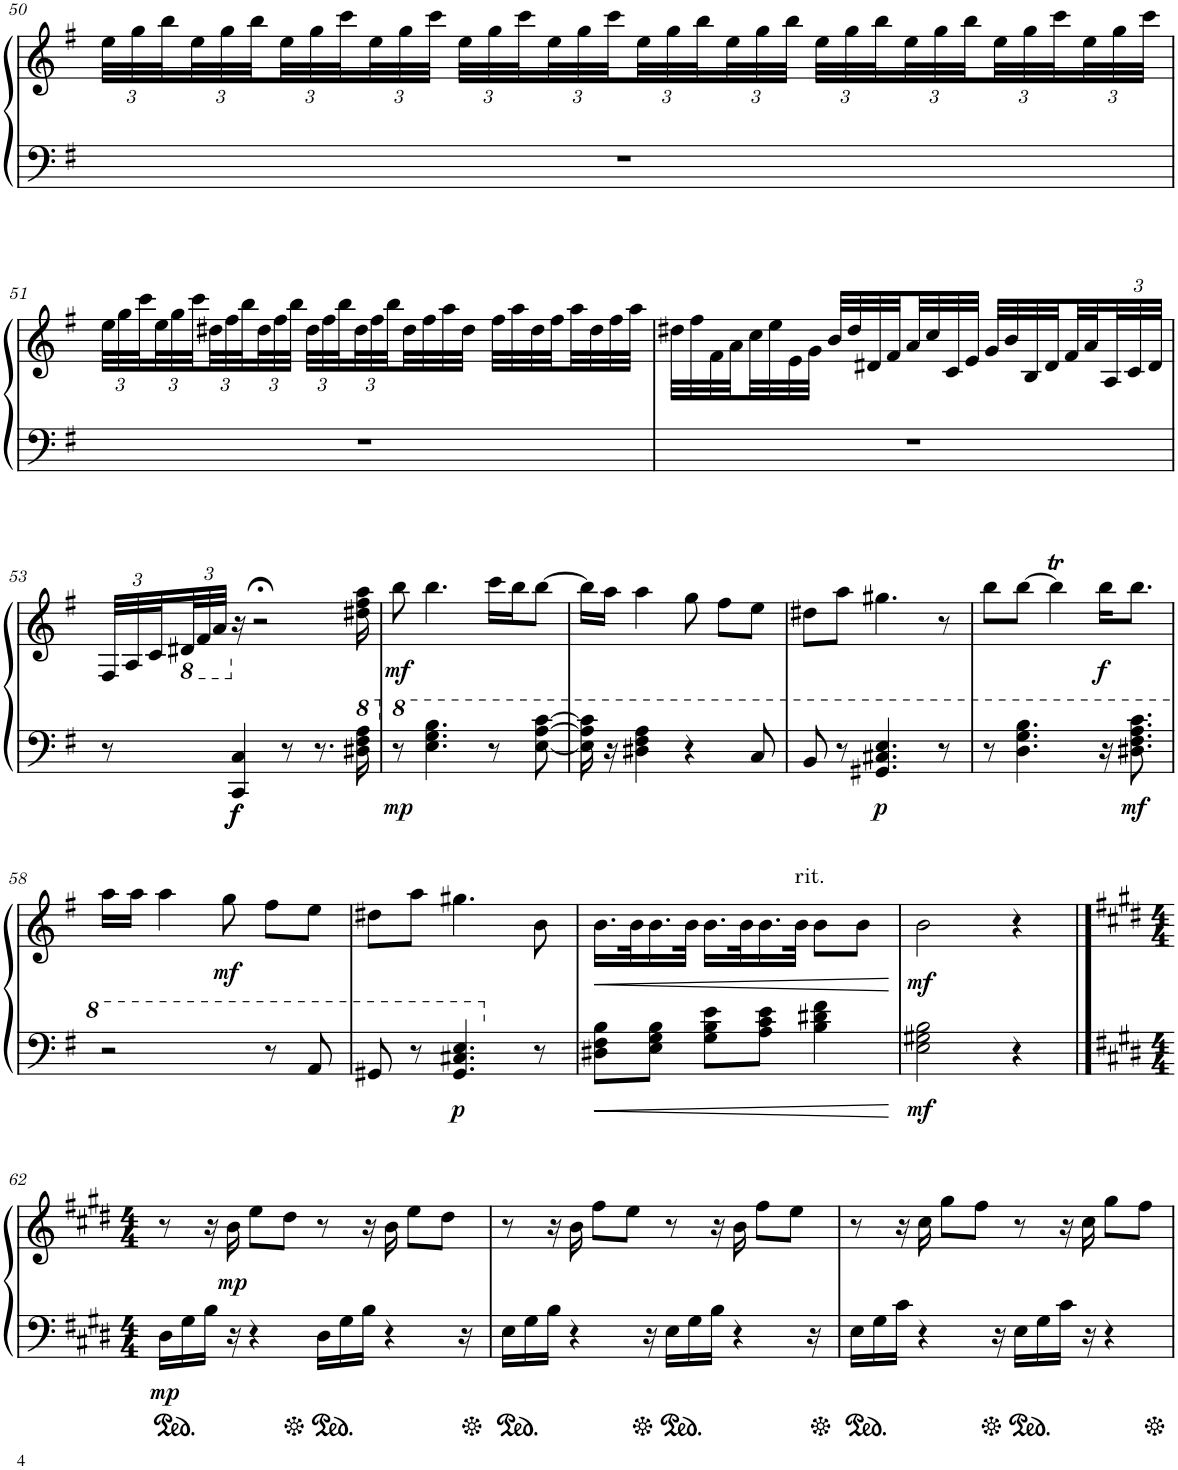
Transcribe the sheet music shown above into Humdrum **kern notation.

**kern	**kern	**dynam
*part1	*part1	*part1
*staff2	*staff1	*staff1/2
*I"Piano	*	*
*I'Pno.	*	*
!!LO:PB:g=z
*clefF4	*clefG2	*
*k[f#]	*k[f#]	*
*M3/4	*M3/4	*
*	*Xbrackettup	*
=50	=50	=50
2.r	48ee\LLL	.
.	48gg\	.
.	48bb\	.
.	48ee\	.
.	48gg\	.
.	48bb\	.
.	48ee\	.
.	48gg\	.
.	48ccc\	.
.	48ee\	.
.	48gg\	.
.	48ccc\JJJ	.
.	48ee\LLL	.
.	48gg\	.
.	48ccc\	.
.	48ee\	.
.	48gg\	.
.	48ccc\	.
.	48ee\	.
.	48gg\	.
.	48bb\	.
.	48ee\	.
.	48gg\	.
.	48bb\JJJ	.
.	48ee\LLL	.
.	48gg\	.
.	48bb\	.
.	48ee\	.
.	48gg\	.
.	48bb\	.
.	48ee\	.
.	48gg\	.
.	48ccc\	.
.	48ee\	.
.	48gg\	.
.	48ccc\JJJ	.
!!LO:LB:g=z
=51	=51	=51
2.r	48ee\LLL	.
.	48gg\	.
.	48ccc\	.
.	48ee\	.
.	48gg\	.
.	48ccc\	.
.	48dd#X\	.
.	48ff#\	.
.	48bb\	.
.	48dd#\	.
.	48ff#\	.
.	48bb\JJJ	.
.	48dd#\LLL	.
.	48ff#\	.
.	48bb\	.
.	48dd#\	.
.	48ff#\	.
.	48bb\	.
.	32dd#\	.
.	32ff#\	.
.	32aa\	.
.	32dd#\JJJ	.
.	32ff#\LLL	.
.	32aa\	.
.	32dd#\	.
.	32ff#\	.
.	32aa\	.
.	32dd#\	.
.	32ff#\	.
.	32aa\JJJ	.
=52	=52	=52
2.r	32dd#X\LLL	.
.	32ff#\	.
.	32f#\	.
.	32a\	.
.	32cc\	.
.	32ee\	.
.	32e\	.
.	32g\JJJ	.
.	32b/LLL	.
.	32dd#/	.
.	32d#X/	.
.	32f#/	.
.	32a/	.
.	32cc/	.
.	32c/	.
.	32e/JJJ	.
.	32g/LLL	.
.	32b/	.
.	32B/	.
.	32d#/	.
.	32f#/	.
.	32a/	.
.	48A/	.
.	48c/	.
.	48d#/JJJ	.
!!LO:LB:g=z
=53	=53	=53
8r	48F#/LLL	.
.	48A/	.
.	48c/	.
*	*8ba	*
.	48D#X/	.
.	48F#/	.
.	48A/JJJ	.
*	*X8ba	*
!	!	!LO:DY:b=2
!	!	!LO:DY:n=1:b=2
4CC/ 4C/	16r	f f
.	2r;<	.
8r	.	.
8.r	.	.
*8va	*	*
16d#X\ 16f#\ 16a\	16dd#X\ 16ff#\ 16aa\	.
=54	=54	=54
*X8va	*	*
*8va	*	*
!	!	!LO:DY:b=2
!	!	!LO:DY:n=1:b
8r	8bb\	mp mf
4.e\ 4.g\ 4.b\	4.bb\	.
8r	16ccc\LL	.
.	16bb\J	.
[8e\ [8a\ [8cc\	[8bb\J	.
=55	=55	=55
16e\] 16a\] 16cc\]	16bb\LL]	.
16r	16aa\JJ	.
4d#X\ 4f#\ 4a\	4aa\	.
4r	8gg\	.
.	8ff#\L	.
8c/	8ee\J	.
=56	=56	=56
8B/	8dd#X\L	.
8r	8aa\J	.
!	!	!LO:DY:b=2
4.G#X/ 4.c#X/ 4.e/	4.gg#X\	p
8r	8r	.
=57	=57	=57
8r	8bb\L	.
4.d\ 4.g\ 4.b\	[8bb\J	.
.	4bbt\]	.
!	!	!LO:DY:b
16r	16bb\KL	f
!	!	!LO:DY:b=2
8.d#X\ 8.f#\ 8.a\ 8.cc\	8.bb\J	mf
!!LO:LB:g=z
=58	=58	=58
2r	16aa\LL	.
.	16aa\JJ	.
.	4aa\	.
!	!	!LO:DY:b
.	8gg\	mf
8r	8ff#\L	.
8A/	8ee\J	.
=59	=59	=59
8G#X/	8dd#X\L	.
8r	8aa\J	.
!	!	!LO:DY:b=2
4.G#/ 4.c#X/ 4.e/	4.gg#X\	p
*X8va	*	*
8r	8b\	.
=60	=60	=60
!	!	!LO:HP:b
8D#X\ 8F#\ 8B\L	16.b\LL	<
.	32b\K	.
8E\ 8G\ 8B\J	16.b\	.
.	32b\JJk	.
8G\ 8B\ 8e\L	16.b\LL	.
.	32b\K	.
8A\ 8c\ 8e\J	16.b\	.
!	!LO:TX:a:t=rit.	!
.	32b\JJk	.
4B\ 4d#X\ 4f#\	8b\L	.
.	8b\J	.
.	.	[
=61	=61	=61
!	!	!LO:DY:b=2
!	!	!LO:DY:n=1:b
2E\ 2G#X\ 2B\	2b\	mf mf
4r	4r	.
!!LO:LB:g=z
==62	==62	==62
*k[f#c#g#d#]	*k[f#c#g#d#]	*
*M4/4	*M4/4	*
!	!	!LO:DY:b=2
16D#\LL	8r	mp
16G#\	.	.
16B\JJ	16r	.
!	!	!LO:DY:b
16r	16b\	mp
4r	8ee\L	.
.	8dd#\J	.
16D#\LL	8r	.
16G#\	.	.
16B\JJ	16r	.
4r	16b\	.
.	8ee\L	.
.	8dd#\J	.
16r	.	.
=63	=63	=63
16E\LL	8r	.
16G#\	.	.
16B\JJ	16r	.
4r	16b\	.
.	8ff#\L	.
.	8ee\J	.
16r	.	.
16E\LL	8r	.
16G#\	.	.
16B\JJ	16r	.
4r	16b\	.
.	8ff#\L	.
.	8ee\J	.
16r	.	.
=64	=64	=64
16E\LL	8r	.
16G#\	.	.
16c#\JJ	16r	.
4r	16cc#\	.
.	8gg#\L	.
.	8ff#\J	.
16r	.	.
16E\LL	8r	.
16G#\	.	.
16c#\JJ	16r	.
16r	16cc#\	.
4r	8gg#\L	.
.	8ff#\J	.
=	=	=
*-	*-	*-
